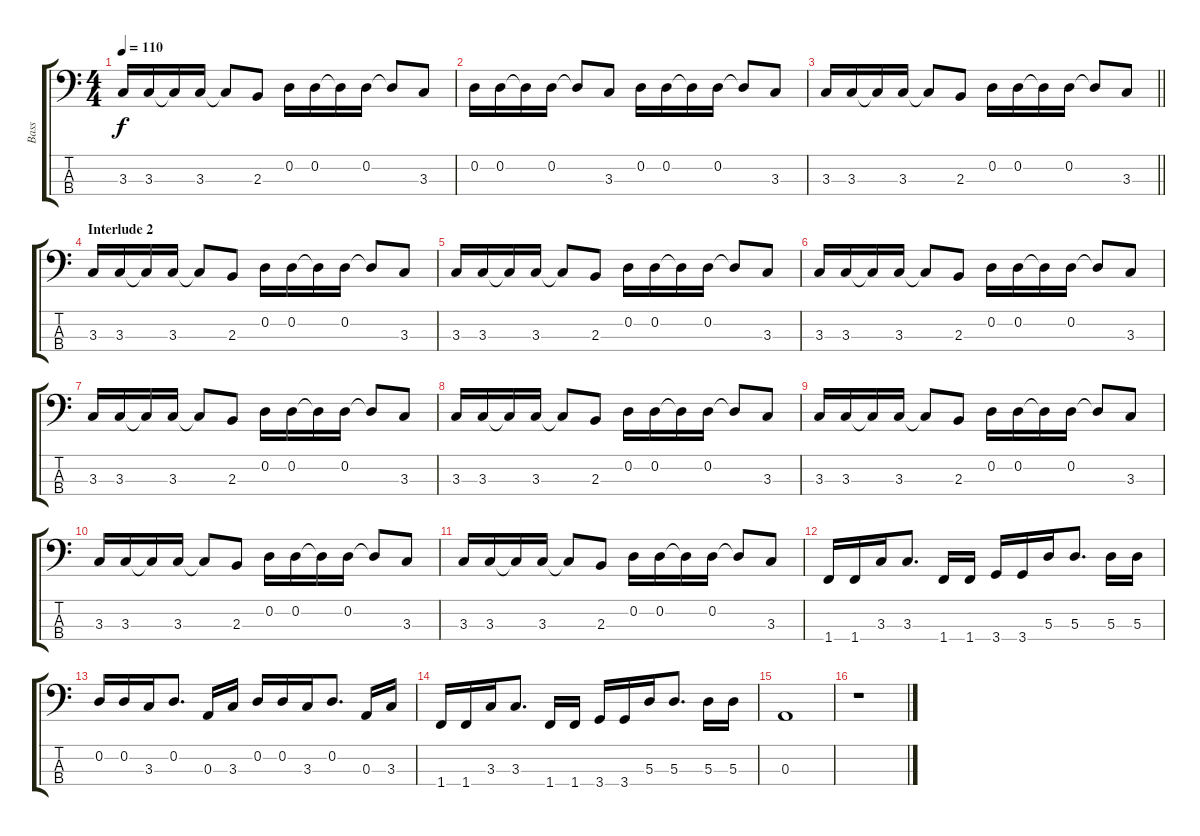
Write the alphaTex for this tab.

\track ("Bass" "Bass") {instrument electricbassfinger}
\staff {score tabs}
\tuning (G2 D2 A1 E1) {hide}
\ts (4 4)
\tempo 110
\clef f4
\ks c
3.3.16{dy f} 3.3.16 3.3{t}.16 3.3.16 3.3{t}.8 2.3.8 0.2.16 0.2.16 0.2{t}.16 0.2.16 0.2{t}.8 3.3.8 |
0.2.16 0.2.16 0.2{t}.16 0.2.16 0.2{t}.8 3.3.8 0.2.16 0.2.16 0.2{t}.16 0.2.16 0.2{t}.8 3.3.8 |
\barLineRight lightlight
3.3.16 3.3.16 3.3{t}.16 3.3.16 3.3{t}.8 2.3.8 0.2.16 0.2.16 0.2{t}.16 0.2.16 0.2{t}.8 3.3.8 |
\section ("" "Interlude 2")
3.3.16 3.3.16 3.3{t}.16 3.3.16 3.3{t}.8 2.3.8 0.2.16 0.2.16 0.2{t}.16 0.2.16 0.2{t}.8 3.3.8 |
3.3.16 3.3.16 3.3{t}.16 3.3.16 3.3{t}.8 2.3.8 0.2.16 0.2.16 0.2{t}.16 0.2.16 0.2{t}.8 3.3.8 |
3.3.16 3.3.16 3.3{t}.16 3.3.16 3.3{t}.8 2.3.8 0.2.16 0.2.16 0.2{t}.16 0.2.16 0.2{t}.8 3.3.8 |
3.3.16 3.3.16 3.3{t}.16 3.3.16 3.3{t}.8 2.3.8 0.2.16 0.2.16 0.2{t}.16 0.2.16 0.2{t}.8 3.3.8 |
3.3.16 3.3.16 3.3{t}.16 3.3.16 3.3{t}.8 2.3.8 0.2.16 0.2.16 0.2{t}.16 0.2.16 0.2{t}.8 3.3.8 |
3.3.16 3.3.16 3.3{t}.16 3.3.16 3.3{t}.8 2.3.8 0.2.16 0.2.16 0.2{t}.16 0.2.16 0.2{t}.8 3.3.8 |
3.3.16 3.3.16 3.3{t}.16 3.3.16 3.3{t}.8 2.3.8 0.2.16 0.2.16 0.2{t}.16 0.2.16 0.2{t}.8 3.3.8 |
3.3.16 3.3.16 3.3{t}.16 3.3.16 3.3{t}.8 2.3.8 0.2.16 0.2.16 0.2{t}.16 0.2.16 0.2{t}.8 3.3.8 |
1.4.16 1.4.16 3.3.16 3.3.8{d} 1.4.16 1.4.16 3.4.16 3.4.16 5.3.16 5.3.8{d} 5.3.16 5.3.16 |
0.2.16 0.2.16 3.3.16 0.2.8{d} 0.3.16 3.3.16 0.2.16 0.2.16 3.3.16 0.2.8{d} 0.3.16 3.3.16 |
1.4.16 1.4.16 3.3.16 3.3.8{d} 1.4.16 1.4.16 3.4.16 3.4.16 5.3.16 5.3.8{d} 5.3.16 5.3.16 |
0.3.1 |
r.1
